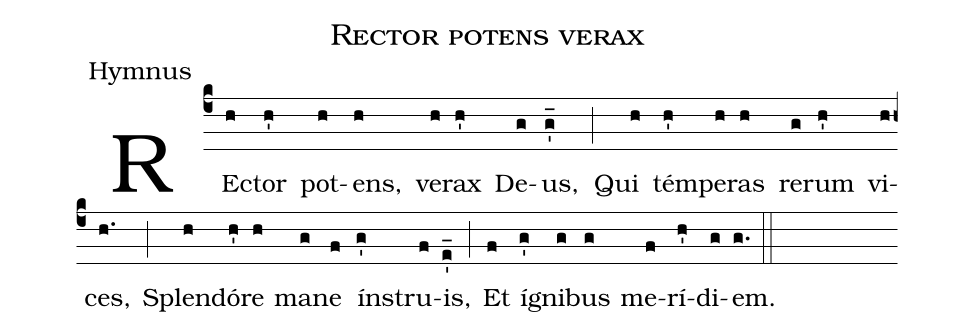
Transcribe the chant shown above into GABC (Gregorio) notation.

name:Rector potens verax;
office-part:Hymnus;
%%
(c4)REc(h)tor(h') pot(h)ens,(h) ve(h)rax(h') De(g)us,(g'_) (;)Qui(h) tém(h')pe(h)ras(h) re(g)rum(h') vi(h)ces,(h.) (;)Splen(h)dó(h')re(h) ma(g)ne(f) íns(g')tru(f)is,(e'_) (;)Et(f) íg(g')ni(g)bus(g) me(f)rí(h')di(g)em.(g.) (::)
